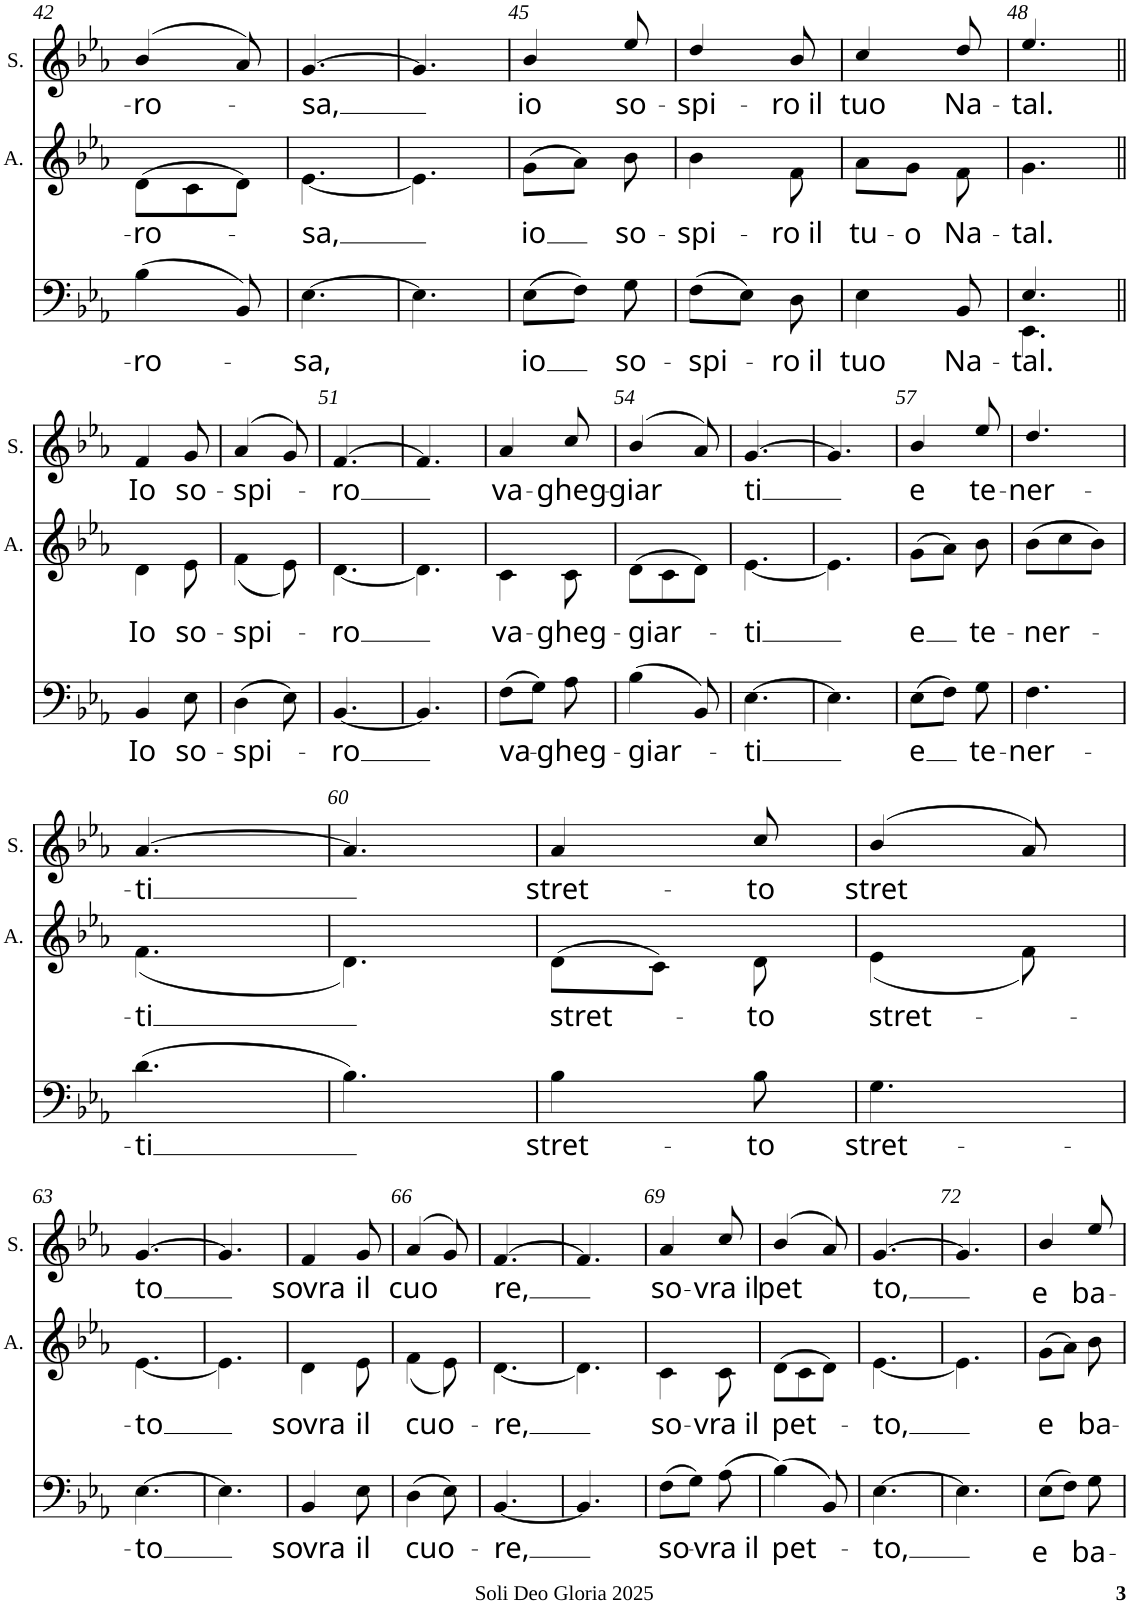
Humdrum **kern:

**kern	**text	**kern	**text	**kern	**text
*part3	*part3	*part2	*part2	*part1	*part1
*staff3	*staff3	*staff2	*staff2	*staff1	*staff1
*I"Basso e Organo	*	*I"Alto	*	*I"Soprano	*
*	*	*I'A.	*	*I'S.	*
!!LO:PB:g=z
*clefF4	*	*clefG2	*	*clefG2	*
*k[b-e-a-]	*	*k[b-e-a-]	*	*k[b-e-a-]	*
*E-:	*	*E-:	*	*E-:	*
*M3/8	*	*M3/8	*	*M3/8	*
=42	=42	=42	=42	=42	=42
!	!LO:LY:b	!	!LO:LY:b	!	!LO:LY:b
(4B-\	-ro-	(8d\L	-ro-	(>4b-/	-ro-
.	.	8c\	.	.	.
8BB-/)	.	8d\J)	.	8a-/)	.
=43	=43	=43	=43	=43	=43
!	!LO:LY:b	!	!LO:LY:b	!	!LO:LY:b
[>4.E-\	-sa,	[<4.e-\	-sa,	[>4.g/	-sa,
=44	=44	=44	=44	=44	=44
4.E-\]	.	4.e-\]	.	4.g/]	.
=45	=45	=45	=45	=45	=45
!	!LO:LY:b	!	!LO:LY:b	!	!LO:LY:b
(8E-\L	io	(8g\L	io	4b-/	io
8F\J)	.	8a-\J)	.	.	.
!	!LO:LY:b	!	!LO:LY:b	!	!LO:LY:b
8G\	so-	8b-\	so-	8ee-/	so-
=46	=46	=46	=46	=46	=46
!	!LO:LY:b	!	!LO:LY:b	!	!LO:LY:b
(8F\L	-spi-	4b-\	-spi-	4dd/	-spi-
8E-\J)	.	.	.	.	.
!	!LO:LY:b	!	!LO:LY:b	!	!LO:LY:b
8D\	-ro il	8f\	ro il	8b-/	ro il
=47	=47	=47	=47	=47	=47
!	!LO:LY:b	!	!LO:LY:b	!	!LO:LY:b
4E-\	tuo	8a-\L	tu-	4cc/	tuo
!	!	!	!LO:LY:b	!	!
.	.	8g\J	-o	.	.
!	!LO:LY:b	!	!LO:LY:b	!	!LO:LY:b
8BB-/	Na-	8f\	Na-	8dd/	Na-
=48	=48	=48	=48	=48	=48
!	!LO:LY:b	!	!LO:LY:b	!	!LO:LY:b
*^	*	*	*	*	*
4.E-/	4.EE-\	-tal.	4.g\	-tal.	4.ee-/	-tal.
!!LO:LB:g=z
=49||	=49||	=49||	=49||	=49||	=49||	=49||
!	!	!LO:LY:b	!	!LO:LY:b	!	!LO:LY:b
*v	*v	*	*	*	*	*
4BB-/	Io	4d\	Io	4f/	Io
!	!LO:LY:b	!	!LO:LY:b	!	!LO:LY:b
8E-\	so-	8e-\	so-	8g/	so-
=50	=50	=50	=50	=50	=50
!	!LO:LY:b	!	!LO:LY:b	!	!LO:LY:b
(>4D\	-spi-	(<4f\	-spi-	(>4a-/	-spi-
8E-\)	.	8e-\)	.	8g/)	.
=51	=51	=51	=51	=51	=51
!	!LO:LY:b	!	!LO:LY:b	!	!LO:LY:b
[<4.BB-/	-ro	[<4.d\	-ro	[>4.f/	-ro
=52	=52	=52	=52	=52	=52
4.BB-/]	.	4.d\]	.	4.f/]	.
=53	=53	=53	=53	=53	=53
!	!LO:LY:b	!	!LO:LY:b	!	!LO:LY:b
(8F\L	va-	4c\	va-	4a-/	va-
8G\J)	.	.	.	.	.
!	!LO:LY:b	!	!LO:LY:b	!	!LO:LY:b
8A-\	-gheg-	8c\	-gheg-	8cc/	-gheg-
=54	=54	=54	=54	=54	=54
!	!LO:LY:b	!	!LO:LY:b	!	!LO:LY:b
(>4B-\	-giar-	(8d\L	-giar-	(>4b-/	-giar
.	.	8c\	.	.	.
8BB-/)	.	8d\J)	.	8a-/)	.
=55	=55	=55	=55	=55	=55
!	!LO:LY:b	!	!LO:LY:b	!	!LO:LY:b
[>4.E-\	-ti	[<4.e-\	-ti	[>4.g/	-ti
=56	=56	=56	=56	=56	=56
4.E-\]	.	4.e-\]	.	4.g/]	.
=57	=57	=57	=57	=57	=57
!	!LO:LY:b	!	!LO:LY:b	!	!LO:LY:b
(8E-\L	e	(8g\L	e	4b-/	e
8F\J)	.	8a-\J)	.	.	.
!	!LO:LY:b	!	!LO:LY:b	!	!LO:LY:b
8G\	te-	8b-\	te-	8ee-/	te-
=58	=58	=58	=58	=58	=58
!	!LO:LY:b	!	!LO:LY:b	!	!LO:LY:b
4.F\	-ner-	(8b-\L	-ner-	4.dd/	-ner-
.	.	8cc\	.	.	.
.	.	8b-\J)	.	.	.
!!LO:LB:g=z
=59	=59	=59	=59	=59	=59
!	!LO:LY:b	!	!LO:LY:b	!	!LO:LY:b
(>4.d\	-ti	(<4.f\	-ti	[>4.a-/	-ti
=60	=60	=60	=60	=60	=60
4.B-\)	.	4.d\)	.	4.a-/]	.
=61	=61	=61	=61	=61	=61
!	!LO:LY:b	!	!LO:LY:b	!	!LO:LY:b
4B-\	stret-	(8d\L	stret-	4a-/	stret-
.	.	8c\J)	.	.	.
!	!LO:LY:b	!	!LO:LY:b	!	!LO:LY:b
8B-\	-to	8d\	-to	8cc/	-to
=62	=62	=62	=62	=62	=62
!	!LO:LY:b	!	!LO:LY:b	!	!LO:LY:b
4.G\	stret-	(<4e-\	stret-	(>4b-/	stret
.	.	8f\)	.	8a-/)	.
!!LO:LB:g=z
=63	=63	=63	=63	=63	=63
!	!LO:LY:b	!	!LO:LY:b	!	!LO:LY:b
[>4.E-\	-to	[<4.e-\	-to	[>4.g/	-to
=64	=64	=64	=64	=64	=64
4.E-\]	.	4.e-\]	.	4.g/]	.
=65	=65	=65	=65	=65	=65
!	!LO:LY:b	!	!LO:LY:b	!	!LO:LY:b
4BB-/	sovra	4d\	sovra	4f/	sovra
!	!LO:LY:b	!	!LO:LY:b	!	!LO:LY:b
8E-\	il	8e-\	il	8g/	il
=66	=66	=66	=66	=66	=66
!	!LO:LY:b	!	!LO:LY:b	!	!LO:LY:b
(>4D\	cuo-	(<4f\	cuo-	(>4a-/	cuo
8E-\)	.	8e-\)	.	8g/)	.
=67	=67	=67	=67	=67	=67
!	!LO:LY:b	!	!LO:LY:b	!	!LO:LY:b
[<4.BB-/	-re,	[<4.d\	-re,	[>4.f/	-re,
=68	=68	=68	=68	=68	=68
4.BB-/]	.	4.d\]	.	4.f/]	.
=69	=69	=69	=69	=69	=69
!	!LO:LY:b	!	!LO:LY:b	!	!LO:LY:b
(8F\L	so-	4c\	so-	4a-/	so-
8G\J)	.	.	.	.	.
!	!LO:LY:b	!	!LO:LY:b	!	!LO:LY:b
(>8A-\	-vra il	8c\	vra il	8cc/	vra il
=70	=70	=70	=70	=70	=70
!	!LO:LY:b	!	!LO:LY:b	!	!LO:LY:b
(>4B-\)	pet-	(8d\L	pet-	(>4b-/	pet
.	.	8c\	.	.	.
8BB-/)	.	8d\J)	.	8a-/)	.
=71	=71	=71	=71	=71	=71
!	!LO:LY:b	!	!LO:LY:b	!	!LO:LY:b
[>4.E-\	-to,	[<4.e-\	-to,	[>4.g/	-to,
=72	=72	=72	=72	=72	=72
4.E-\]	.	4.e-\]	.	4.g/]	.
=73	=73	=73	=73	=73	=73
!	!LO:LY:b	!	!LO:LY:b	!	!LO:LY:b
(8E-\L	e	(8g\L	e	4b-/	e
8F\J)	.	8a-\J)	.	.	.
!	!LO:LY:b	!	!LO:LY:b	!	!LO:LY:b
8G\	ba-	8b-\	ba-	8ee-/	ba-
=	=	=	=	=	=
*-	*-	*-	*-	*-	*-
